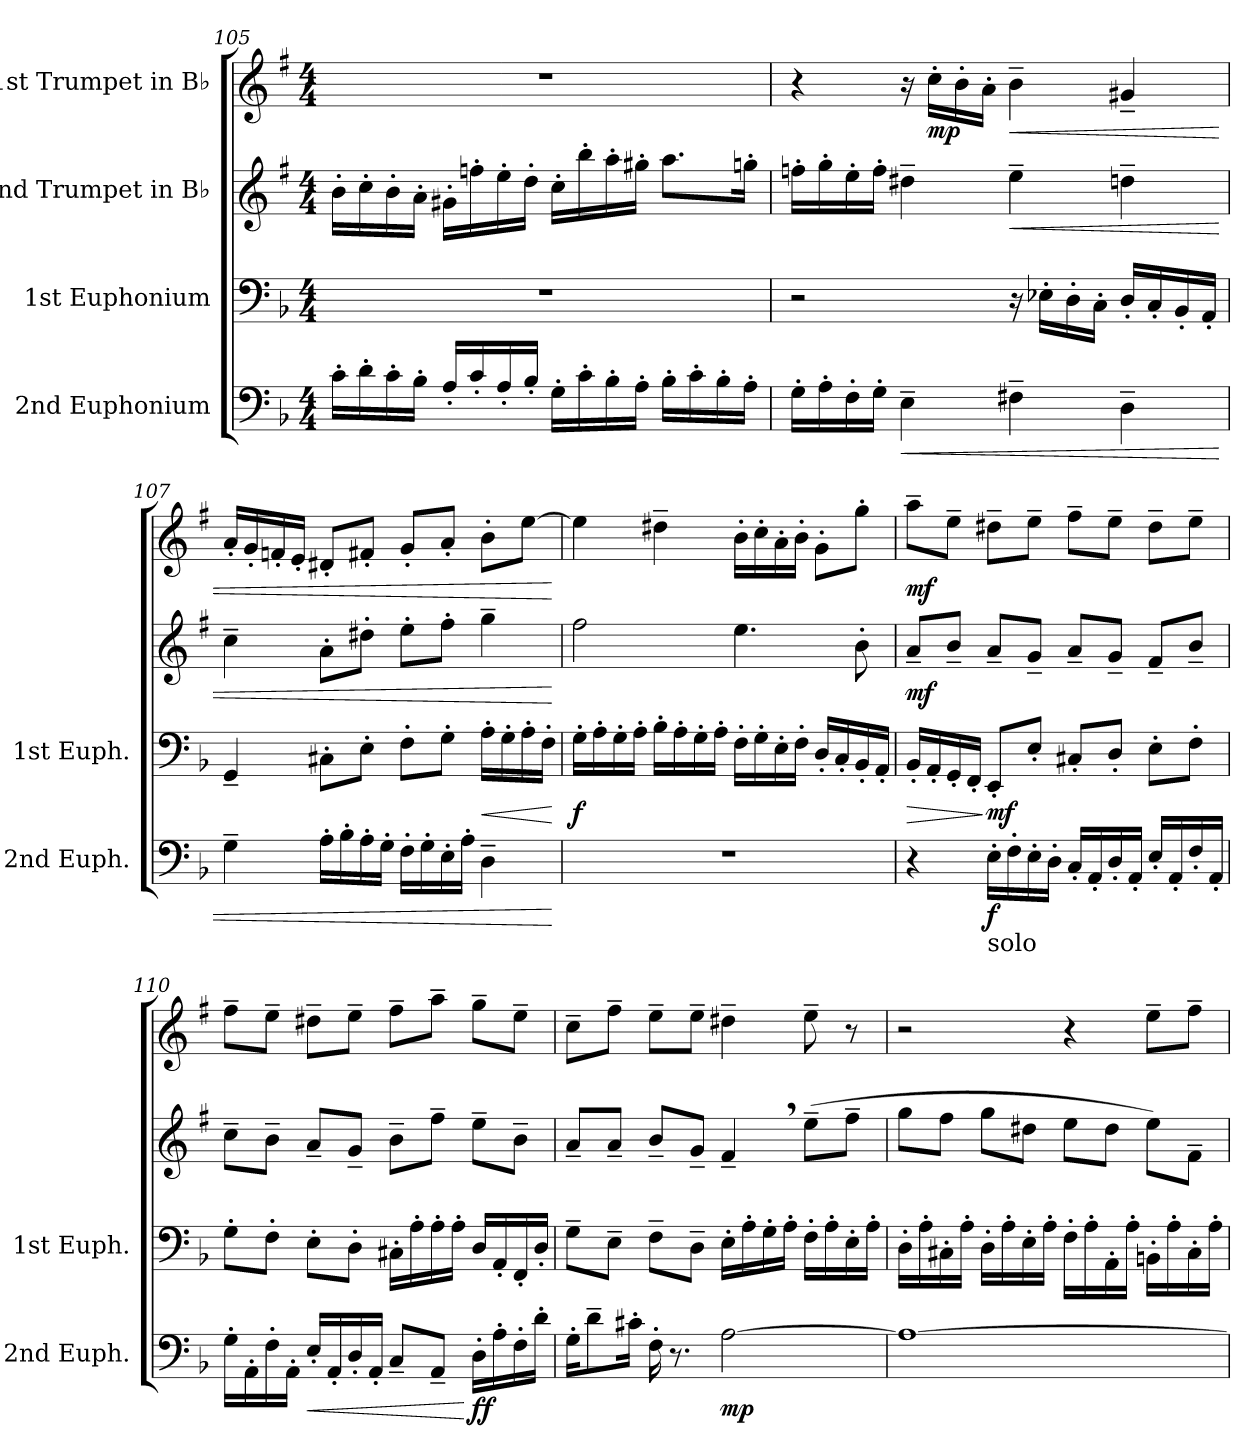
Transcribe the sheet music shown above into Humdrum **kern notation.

**kern	**dynam	**kern	**dynam	**kern	**dynam	**kern	**dynam
*part4	*part4	*part3	*part3	*part2	*part2	*part1	*part1
*staff4	*staff4	*staff3	*staff3	*staff2	*staff2	*staff1	*staff1
*I"2nd Euphonium	*	*I"1st Euphonium	*	*I"2nd Trumpet in B♭	*	*I"1st Trumpet in B♭	*
*I'2nd Euph.	*	*I'1st Euph.	*	*	*	*	*
*clefF4	*	*clefF4	*	*clefG2	*	*clefG2	*
*	*	*	*	*ITrd1c2	*	*ITrd1c2	*
*k[b-]	*	*k[b-]	*	*k[b-]	*	*k[b-]	*
*M4/4	*	*M4/4	*	*M4/4	*	*M4/4	*
=105	=105	=105	=105	=105	=105	=105	=105
16c'\LL	.	1r	.	16a'\LL	.	1r	.
16d'\	.	.	.	16b-'\	.	.	.
16c'\	.	.	.	16a'\	.	.	.
16B-'\JJ	.	.	.	16g'\JJ	.	.	.
16A'/LL	.	.	.	16f#X'\LL	.	.	.
16c'/	.	.	.	16ee-X'\	.	.	.
16A'/	.	.	.	16dd'\	.	.	.
16B-'/JJ	.	.	.	16cc'\JJ	.	.	.
16G'\LL	.	.	.	16b-'\LL	.	.	.
16c'\	.	.	.	16aa'\	.	.	.
16B-'\	.	.	.	16gg'\	.	.	.
16A'\JJ	.	.	.	16ff#X'\JJ	.	.	.
16B-'\LL	.	.	.	8.gg\L	.	.	.
16c'\	.	.	.	.	.	.	.
16B-'\	.	.	.	.	.	.	.
16A'\JJ	.	.	.	16ffn'\Jk	.	.	.
!!LO:LB:g=z
=106	=106	=106	=106	=106	=106	=106	=106
16G'\LL	.	2r	.	16ee-X'\LL	.	4r	.
16A'\	.	.	.	16ff'\	.	.	.
16F'\	.	.	.	16dd'\	.	.	.
16G'\JJ	.	.	.	16ee-'\JJ	.	.	.
!	!LO:HP:b	!	!	!	!	!	!
4E~\	<	.	.	4cc#X~\	.	16r	.
!	!	!	!	!	!	!	!LO:DY:b
.	.	.	.	.	.	16b-'\LL	mp
.	.	.	.	.	.	16a'\	.
.	.	.	.	.	.	16g'\JJ	.
!	!	!	!	!	!LO:HP:b	!	!LO:HP:b
4F#X~\	.	16r	.	4dd~\	<	4a~\	<
.	.	16E-X'\LL	.	.	.	.	.
.	.	16D'\	.	.	.	.	.
.	.	16C'\JJ	.	.	.	.	.
4D~\	.	16D'/LL	.	4ccn~\	.	4f#X~/	.
.	.	16C'/	.	.	.	.	.
.	.	16BB-'/	.	.	.	.	.
.	.	16AA'/JJ	.	.	.	.	.
=107	=107	=107	=107	=107	=107	=107	=107
4G~\	.	4GG~/	.	4b-~\	.	16g'/LL	.
.	.	.	.	.	.	16f'/	.
.	.	.	.	.	.	16e-X'/	.
.	.	.	.	.	.	16d'/JJ	.
16A'\LL	.	8C#X'\L	.	8g'\L	.	8c#X'/L	.
16B-'\	.	.	.	.	.	.	.
16A'\	.	8E'\J	.	8cc#X'\J	.	8en'/J	.
16G'\JJ	.	.	.	.	.	.	.
16F'\LL	.	8F'\L	.	8dd'\L	.	8f'/L	.
16G'\	.	.	.	.	.	.	.
16E'\	.	8G'\J	.	8ee'\J	.	8g'/J	.
16A'\JJ	.	.	.	.	.	.	.
!	!	!	!LO:HP:b	!	!	!	!
4D~\	.	16A'\LL	<	4ff~\	.	8a'\L	.
.	.	16G'\	.	.	.	.	.
.	.	16A'\	.	.	.	[8dd\J	.
.	.	16F'\JJ	.	.	.	.	.
.	[	.	[	.	[	.	[
!!LO:LB:g=z
=108	=108	=108	=108	=108	=108	=108	=108
!	!	!	!LO:DY:b	!	!	!	!
1r	.	16G'\LL	f	2ee\	.	4dd\]	.
.	.	16A'\	.	.	.	.	.
.	.	16G'\	.	.	.	.	.
.	.	16A'\JJ	.	.	.	.	.
.	.	16B-'\LL	.	.	.	4cc#X~\	.
.	.	16A'\	.	.	.	.	.
.	.	16G'\	.	.	.	.	.
.	.	16A'\JJ	.	.	.	.	.
.	.	16F'\LL	.	4.dd\	.	16a'\LL	.
.	.	16G'\	.	.	.	16b-'\	.
.	.	16E'\	.	.	.	16g'\	.
.	.	16F'\JJ	.	.	.	16a'\JJ	.
.	.	16D'/LL	.	.	.	8f'\L	.
.	.	16C'/	.	.	.	.	.
.	.	16BB-'/	.	8a'\	.	8ff'\J	.
.	.	16AA'/JJ	.	.	.	.	.
=109	=109	=109	=109	=109	=109	=109	=109
!	!	!	!LO:HP:b	!	!LO:DY:b	!	!LO:DY:b
4r	.	16BB-'/LL	>	8g~/L	mf	8gg~\L	mf
.	.	16AA'/	.	.	.	.	.
.	.	16GG'/	.	8a~/J	.	8dd~\J	.
.	.	16FF'/JJ	.	.	.	.	.
!LO:TX:b:t=solo	!	!	!	!	!	!	!
!	!LO:DY:b	!	!LO:DY:n=1:b	!	!	!	!
16E'\LL	f	8EE'/L	] mf	8g~/L	.	8cc#X~\L	.
16F'\	.	.	.	.	.	.	.
16E'\	.	8E'/J	.	8f~/J	.	8dd~\J	.
16D'\JJ	.	.	.	.	.	.	.
16C'/LL	.	8C#X'/L	.	8g~/L	.	8ee~\L	.
16AA'/	.	.	.	.	.	.	.
16D'/	.	8D'/J	.	8f~/J	.	8dd~\J	.
16AA'/JJ	.	.	.	.	.	.	.
16E'/LL	.	8E'\L	.	8e~/L	.	8cc#~\L	.
16AA'/	.	.	.	.	.	.	.
16F'/	.	8F'\J	.	8a~/J	.	8dd~\J	.
16AA'/JJ	.	.	.	.	.	.	.
!!LO:PB:g=z
=110	=110	=110	=110	=110	=110	=110	=110
16G'\LL	.	8G'\L	.	8b-~\L	.	8ee~\L	.
16AA'\	.	.	.	.	.	.	.
16F'\	.	8F'\J	.	8a~\J	.	8dd~\J	.
16AA'\JJ	.	.	.	.	.	.	.
!	!LO:HP:b	!	!	!	!	!	!
16E'/LL	<	8E'\L	.	8g~/L	.	8cc#X~\L	.
16AA'/	.	.	.	.	.	.	.
16D'/	.	8D'\J	.	8f~/J	.	8dd~\J	.
16AA'/JJ	.	.	.	.	.	.	.
8C~/L	.	16C#X'\LL	.	8a~\L	.	8ee~\L	.
.	.	16A'\	.	.	.	.	.
8AA~/J	.	16A'\	.	8ee~\J	.	8gg~\J	.
.	.	16A'\JJ	.	.	.	.	.
!	!LO:DY:n=1:b	!	!	!	!	!	!
16D'\LL	[ ff	16D/LL	.	8dd~\L	.	8ff~\L	.
16A'\	.	16AA'/	.	.	.	.	.
16F'\	.	16FF'/	.	8a~\J	.	8dd~\J	.
16d'\JJ	.	16D'/JJ	.	.	.	.	.
=111	=111	=111	=111	=111	=111	=111	=111
16G'\KL	.	8G~\L	.	8g~/L	.	8b-~\L	.
8d~\	.	.	.	.	.	.	.
.	.	8E~\J	.	8g~/J	.	8ee~\J	.
16c#X'\Jk	.	.	.	.	.	.	.
16F'\	.	8F~\L	.	8a~/L	.	8dd~\L	.
8.r	.	.	.	.	.	.	.
.	.	8D~\J	.	8f~/J	.	8dd~\J	.
!	!LO:DY:b	!	!	!	!	!	!
[2A\	mp	16E'\LL	.	4e~,/	.	4cc#X~\	.
.	.	16A'\	.	.	.	.	.
.	.	16G'\	.	.	.	.	.
.	.	16A'\JJ	.	.	.	.	.
.	.	16F'\LL	.	(8dd~\L	.	8dd~\	.
.	.	16A'\	.	.	.	.	.
.	.	16E'\	.	8ee~\J	.	8r	.
.	.	16A'\JJ	.	.	.	.	.
!!LO:LB:g=z
=112	=112	=112	=112	=112	=112	=112	=112
1A_	.	16D'\LL	.	8ff\L	.	2r	.
.	.	16A'\	.	.	.	.	.
.	.	16C#X'\	.	8ee\J	.	.	.
.	.	16A'\JJ	.	.	.	.	.
.	.	16D'\LL	.	8ff\L	.	.	.
.	.	16A'\	.	.	.	.	.
.	.	16E'\	.	8cc#X\J	.	.	.
.	.	16A'\JJ	.	.	.	.	.
.	.	16F'\LL	.	8dd\L	.	4r	.
.	.	16A'\	.	.	.	.	.
.	.	16AA'\	.	8cc#\J	.	.	.
.	.	16A'\JJ	.	.	.	.	.
.	.	16BBn'\LL	.	8dd\L)	.	8dd~\L	.
.	.	16A'\	.	.	.	.	.
.	.	16C#'\	.	8e~\J	.	8ee~\J	.
.	.	16A'\JJ	.	.	.	.	.
=	=	=	=	=	=	=	=
*-	*-	*-	*-	*-	*-	*-	*-
